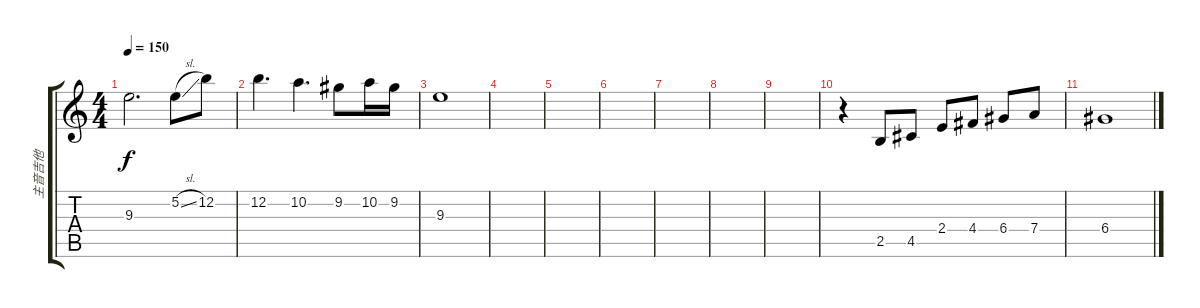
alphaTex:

\track ("主音吉他" "主音吉他") {instrument overdrivenguitar}
\staff {score tabs}
\tuning (E4 B3 G3 D3 A2 E2) {hide}
\ts (4 4)
\tempo 150
\clef g2
\ks c
9.3.2{d dy f} 5.2{sl}.8 12.2.8 |
12.2.4{d} 10.2.4{d} 9.2.8 10.2.16 9.2.16 |
9.3.1 |
|
|
|
|
|
|
r.4 2.5.8 4.5.8 2.4.8 4.4.8 6.4.8 7.4.8 |
6.4.1
